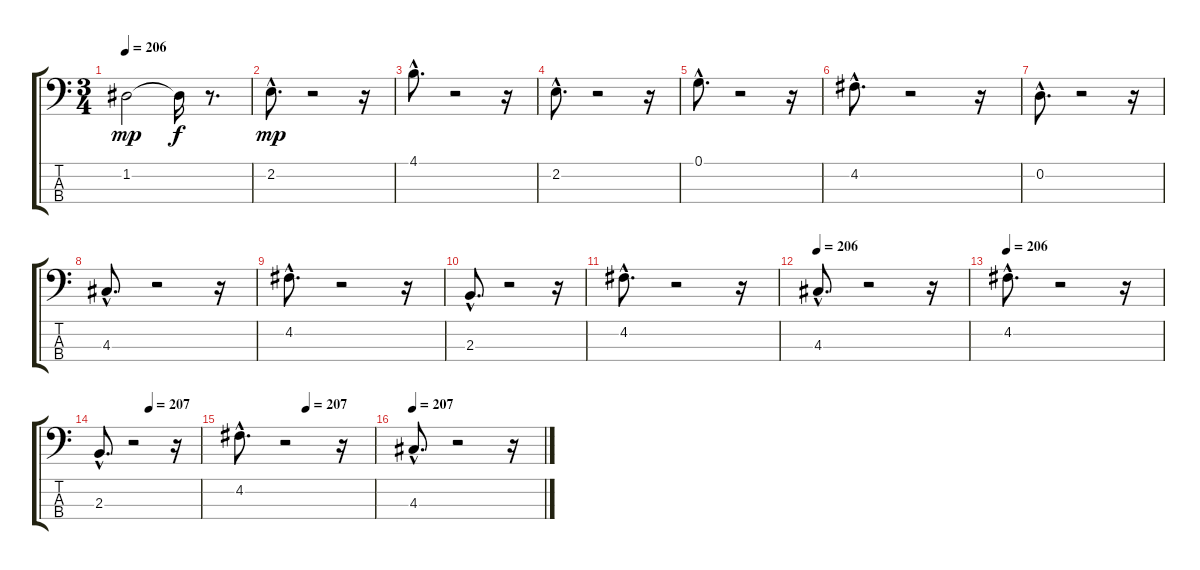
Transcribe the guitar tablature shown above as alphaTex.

\track "" {instrument acousticbass}
\staff {score tabs}
\tuning (G2 D2 A1 E1) {hide}
\ts (3 4)
\tempo 206
\clef f4
\ks c
1.2.2{dy mp} 1.2{t}.16{dy f} r.8{d} |
2.2{hac}.8{d dy mp} r.2 r.16 |
4.1{hac}.8{d} r.2 r.16 |
2.2{hac}.8{d} r.2 r.16 |
0.1{hac}.8{d} r.2 r.16 |
4.2{hac}.8{d} r.2 r.16 |
0.2{hac}.8{d} r.2 r.16 |
4.3{hac}.8{d} r.2 r.16 |
4.2{hac}.8{d} r.2 r.16 |
2.3{hac}.8{d} r.2 r.16 |
4.2{hac}.8{d} r.2 r.16 |
\tempo 206
4.3{hac}.8{d} r.2 r.16 |
\tempo 206
4.2{hac}.8{d} r.2 r.16 |
\tempo (207 0.5)
2.3{hac}.8{d} r.2 r.16 |
\tempo (207 0.5)
4.2{hac}.8{d} r.2 r.16 |
\tempo 207
4.3{hac}.8{d} r.2 r.16
